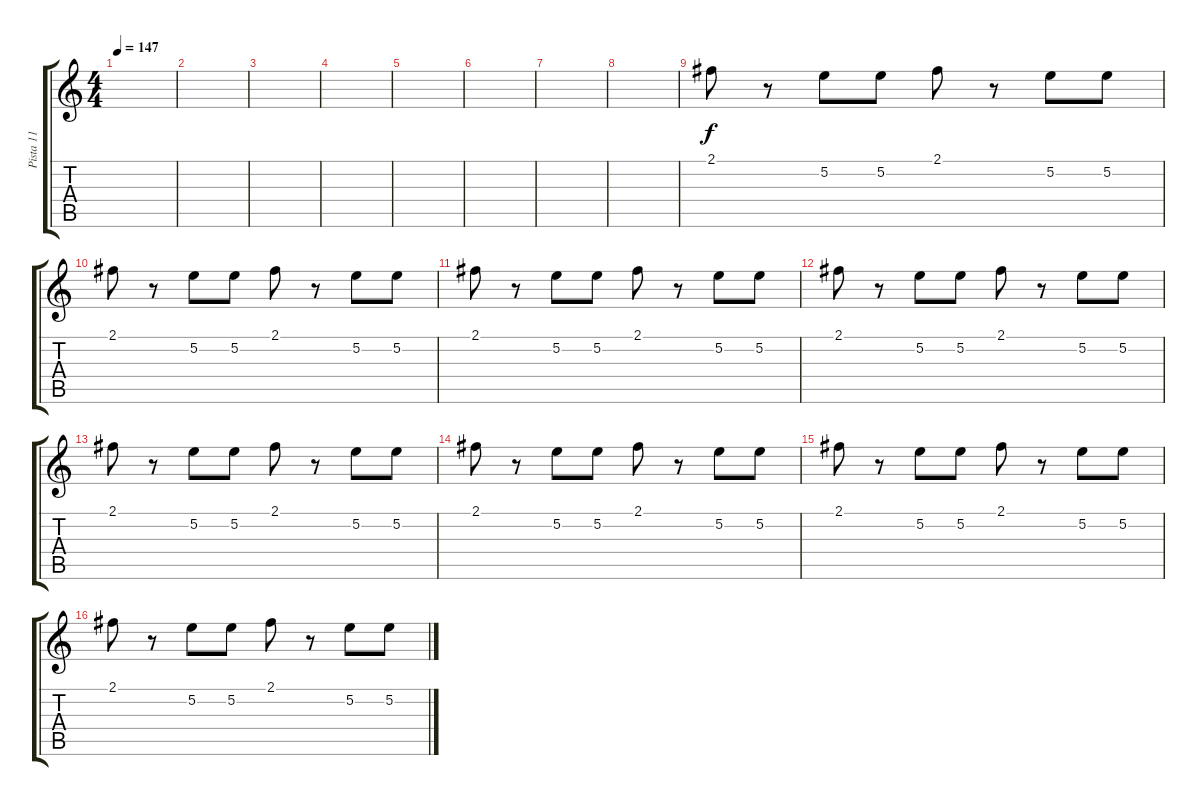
\track ("Pista 11" "Pista 11") {instrument acousticguitarsteel}
\staff {score tabs}
\tuning (E4 B3 G3 D3 A2 E2) {hide}
\ts (4 4)
\tempo 147
\clef g2
\ks c
|
|
|
|
|
|
|
|
2.1.8{volume 7 instrument overdrivenguitar} r.8 5.2.8 5.2.8 2.1.8 r.8 5.2.8 5.2.8 |
2.1.8 r.8 5.2.8 5.2.8 2.1.8 r.8 5.2.8 5.2.8 |
2.1.8 r.8 5.2.8 5.2.8 2.1.8 r.8 5.2.8 5.2.8 |
2.1.8 r.8 5.2.8 5.2.8 2.1.8 r.8 5.2.8 5.2.8 |
2.1.8{volume 7 instrument overdrivenguitar} r.8 5.2.8 5.2.8 2.1.8 r.8 5.2.8 5.2.8 |
2.1.8 r.8 5.2.8 5.2.8 2.1.8 r.8 5.2.8 5.2.8 |
2.1.8 r.8 5.2.8 5.2.8 2.1.8 r.8 5.2.8 5.2.8 |
2.1.8 r.8 5.2.8 5.2.8 2.1.8 r.8 5.2.8 5.2.8
